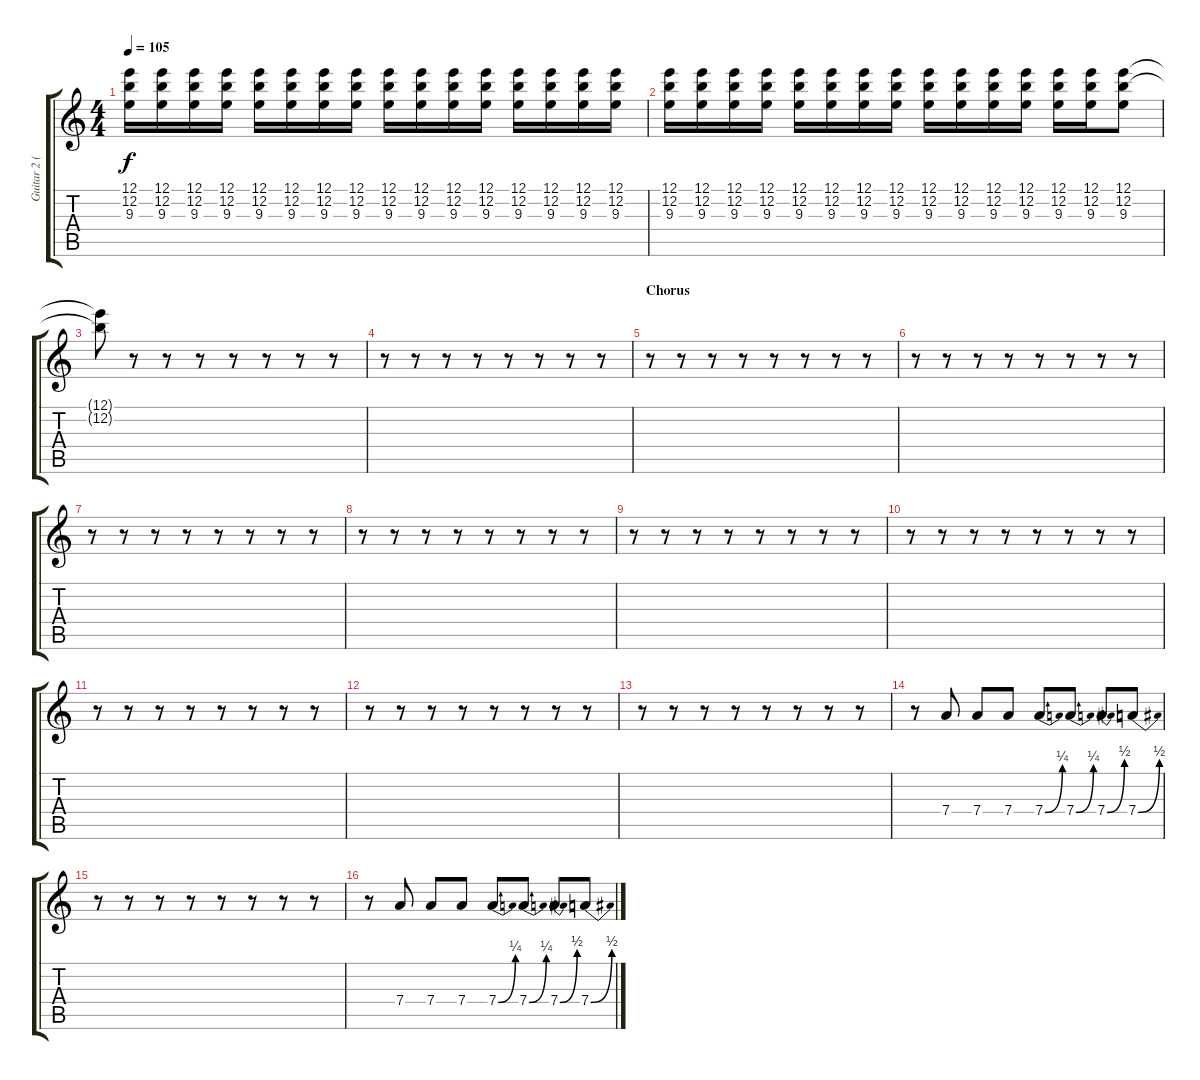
\track ("Guitar 2 ( Brett Scallions )" "Guitar 2 (") {instrument overdrivenguitar}
\staff {score tabs}
\tuning (E4 B3 G3 D3 A2 E2) {hide}
\ts (4 4)
\tempo 105
\clef g2
\ks c
(12.1 12.2 9.3).16{dy f} (12.1 12.2 9.3).16 (12.1 12.2 9.3).16 (12.1 12.2 9.3).16 (12.1 12.2 9.3).16 (12.1 12.2 9.3).16 (12.1 12.2 9.3).16 (12.1 12.2 9.3).16 (12.1 12.2 9.3).16 (12.1 12.2 9.3).16 (12.1 12.2 9.3).16 (12.1 12.2 9.3).16 (12.1 12.2 9.3).16 (12.1 12.2 9.3).16 (12.1 12.2 9.3).16 (12.1 12.2 9.3).16 |
(12.1 12.2 9.3).16 (12.1 12.2 9.3).16 (12.1 12.2 9.3).16 (12.1 12.2 9.3).16 (12.1 12.2 9.3).16 (12.1 12.2 9.3).16 (12.1 12.2 9.3).16 (12.1 12.2 9.3).16 (12.1 12.2 9.3).16 (12.1 12.2 9.3).16 (12.1 12.2 9.3).16 (12.1 12.2 9.3).16 (12.1 12.2 9.3).16 (12.1 12.2 9.3).16 (12.1 12.2 9.3).8 |
(12.1{t} 12.2{t}).8 r.8 r.8 r.8 r.8 r.8 r.8 r.8 |
r.8 r.8 r.8 r.8 r.8 r.8 r.8 r.8 |
\section ("" "Chorus")
r.8 r.8 r.8 r.8 r.8 r.8 r.8 r.8 |
r.8 r.8 r.8 r.8 r.8 r.8 r.8 r.8 |
r.8 r.8 r.8 r.8 r.8 r.8 r.8 r.8 |
r.8 r.8 r.8 r.8 r.8 r.8 r.8 r.8 |
r.8 r.8 r.8 r.8 r.8 r.8 r.8 r.8 |
r.8 r.8 r.8 r.8 r.8 r.8 r.8 r.8 |
r.8 r.8 r.8 r.8 r.8 r.8 r.8 r.8 |
r.8 r.8 r.8 r.8 r.8 r.8 r.8 r.8 |
r.8 r.8 r.8 r.8 r.8 r.8 r.8 r.8 |
r.8 7.4.8 7.4.8 7.4.8 7.4{be (bend 0 0 60 1)}.8 7.4{be (bend 0 0 60 1)}.8 7.4{be (bend 0 0 60 2)}.8 7.4{be (bend 0 0 60 2)}.8 |
r.8 r.8 r.8 r.8 r.8 r.8 r.8 r.8 |
r.8 7.4.8 7.4.8 7.4.8 7.4{be (bend 0 0 60 1)}.8 7.4{be (bend 0 0 60 1)}.8 7.4{be (bend 0 0 60 2)}.8 7.4{be (bend 0 0 60 2)}.8
